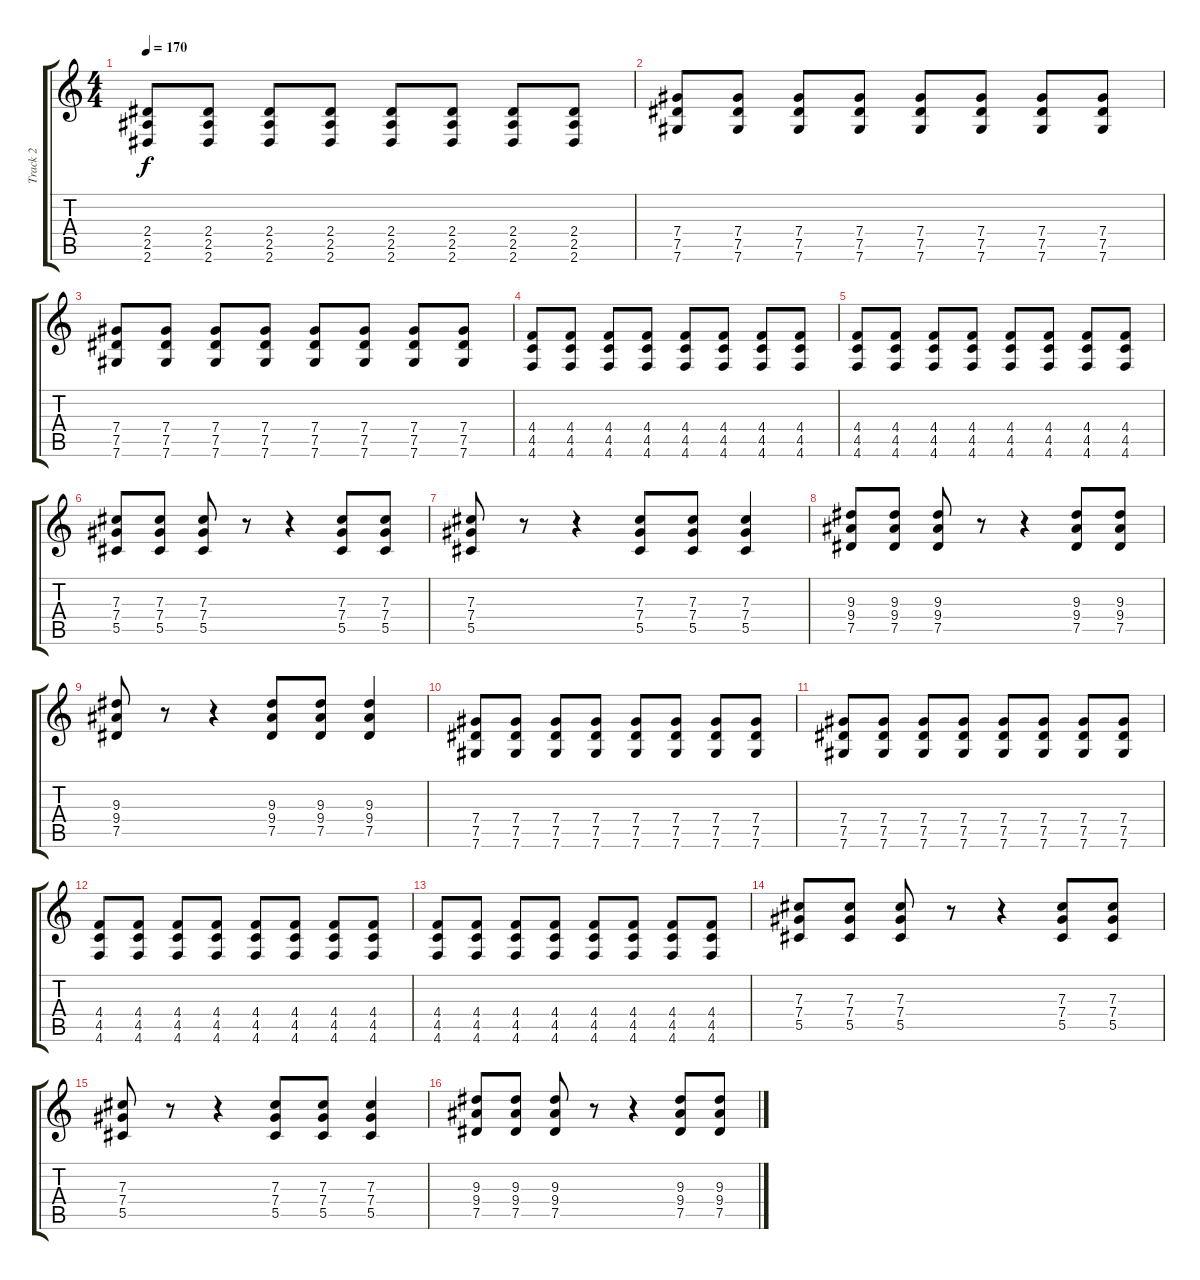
\track ("Track 2" "Track 2") {instrument electricguitarmuted bank 255}
\staff {score tabs}
\tuning (Eb4 Bb3 Gb3 Db3 Ab2 Db2) {hide}
\ts (4 4)
\tempo 170
\clef g2
\ks c
(2.4 2.5 2.6).8{dy f} (2.4 2.5 2.6).8 (2.4 2.5 2.6).8 (2.4 2.5 2.6).8 (2.4 2.5 2.6).8 (2.4 2.5 2.6).8 (2.4 2.5 2.6).8 (2.4 2.5 2.6).8 |
(7.4 7.5 7.6).8 (7.4 7.5 7.6).8 (7.4 7.5 7.6).8 (7.4 7.5 7.6).8 (7.4 7.5 7.6).8 (7.4 7.5 7.6).8 (7.4 7.5 7.6).8 (7.4 7.5 7.6).8 |
(7.4 7.5 7.6).8 (7.4 7.5 7.6).8 (7.4 7.5 7.6).8 (7.4 7.5 7.6).8 (7.4 7.5 7.6).8 (7.4 7.5 7.6).8 (7.4 7.5 7.6).8 (7.4 7.5 7.6).8 |
(4.4 4.5 4.6).8 (4.4 4.5 4.6).8 (4.4 4.5 4.6).8 (4.4 4.5 4.6).8 (4.4 4.5 4.6).8 (4.4 4.5 4.6).8 (4.4 4.5 4.6).8 (4.4 4.5 4.6).8 |
(4.4 4.5 4.6).8 (4.4 4.5 4.6).8 (4.4 4.5 4.6).8 (4.4 4.5 4.6).8 (4.4 4.5 4.6).8 (4.4 4.5 4.6).8 (4.4 4.5 4.6).8 (4.4 4.5 4.6).8 |
(7.3 7.4 5.5).8 (7.3 7.4 5.5).8 (7.3 7.4 5.5).8 r.8 r.4 (7.3 7.4 5.5).8 (7.3 7.4 5.5).8 |
(7.3 7.4 5.5).8 r.8 r.4 (7.3 7.4 5.5).8 (7.3 7.4 5.5).8 (7.3 7.4 5.5).4 |
(9.3 9.4 7.5).8 (9.3 9.4 7.5).8 (9.3 9.4 7.5).8 r.8 r.4 (9.3 9.4 7.5).8 (9.3 9.4 7.5).8 |
(9.3 9.4 7.5).8 r.8 r.4 (9.3 9.4 7.5).8 (9.3 9.4 7.5).8 (9.3 9.4 7.5).4 |
(7.4 7.5 7.6).8 (7.4 7.5 7.6).8 (7.4 7.5 7.6).8 (7.4 7.5 7.6).8 (7.4 7.5 7.6).8 (7.4 7.5 7.6).8 (7.4 7.5 7.6).8 (7.4 7.5 7.6).8 |
(7.4 7.5 7.6).8 (7.4 7.5 7.6).8 (7.4 7.5 7.6).8 (7.4 7.5 7.6).8 (7.4 7.5 7.6).8 (7.4 7.5 7.6).8 (7.4 7.5 7.6).8 (7.4 7.5 7.6).8 |
(4.4 4.5 4.6).8 (4.4 4.5 4.6).8 (4.4 4.5 4.6).8 (4.4 4.5 4.6).8 (4.4 4.5 4.6).8 (4.4 4.5 4.6).8 (4.4 4.5 4.6).8 (4.4 4.5 4.6).8 |
(4.4 4.5 4.6).8 (4.4 4.5 4.6).8 (4.4 4.5 4.6).8 (4.4 4.5 4.6).8 (4.4 4.5 4.6).8 (4.4 4.5 4.6).8 (4.4 4.5 4.6).8 (4.4 4.5 4.6).8 |
(7.3 7.4 5.5).8 (7.3 7.4 5.5).8 (7.3 7.4 5.5).8 r.8 r.4 (7.3 7.4 5.5).8 (7.3 7.4 5.5).8 |
(7.3 7.4 5.5).8 r.8 r.4 (7.3 7.4 5.5).8 (7.3 7.4 5.5).8 (7.3 7.4 5.5).4 |
(9.3 9.4 7.5).8 (9.3 9.4 7.5).8 (9.3 9.4 7.5).8 r.8 r.4 (9.3 9.4 7.5).8 (9.3 9.4 7.5).8
